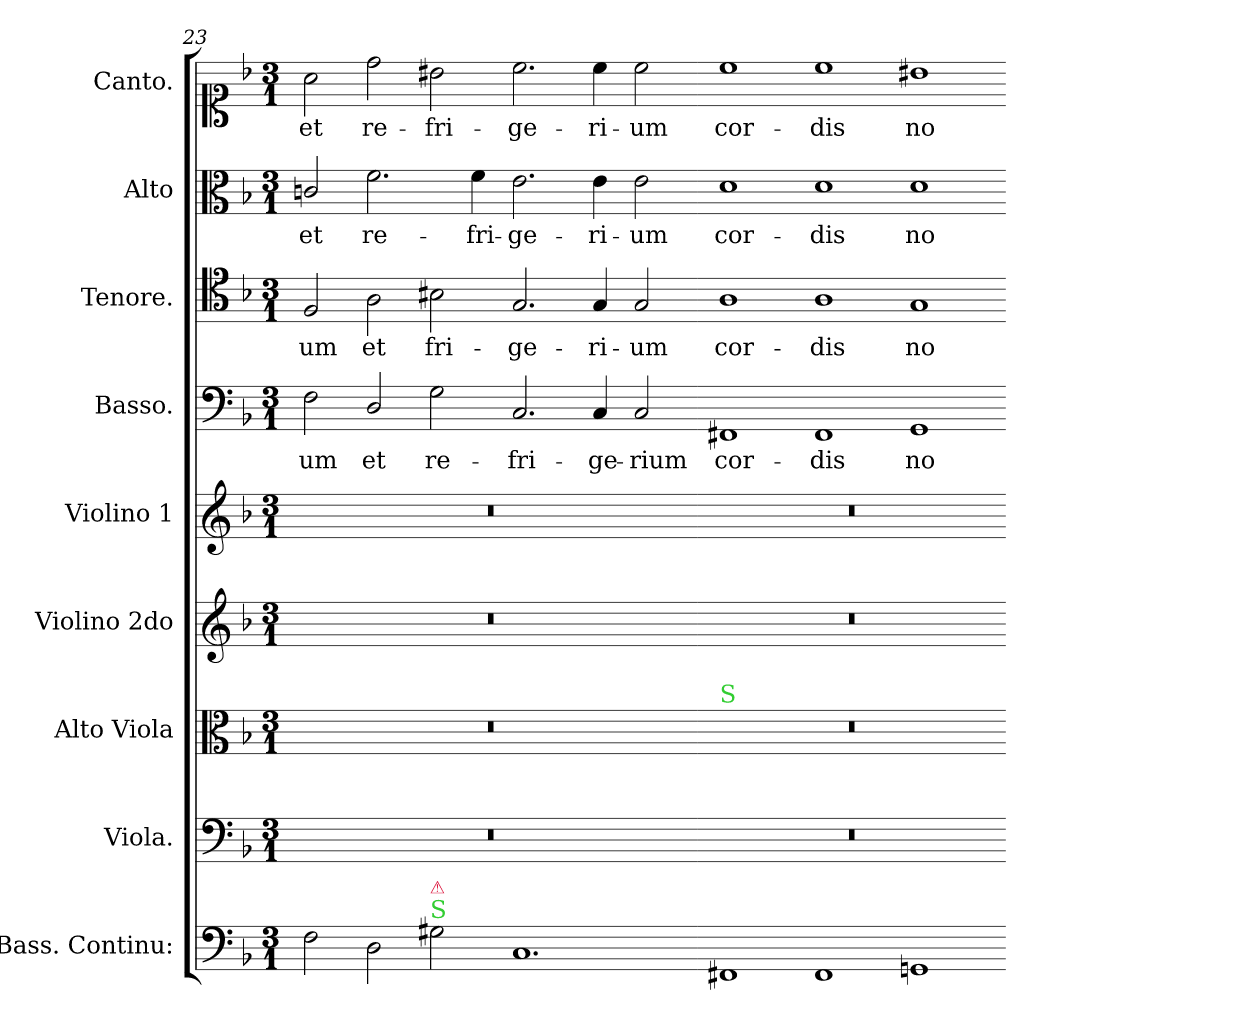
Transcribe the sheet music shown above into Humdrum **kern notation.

**kern	**kern	**kern	**kern	**kern	**kern	**text	**kern	**text	**kern	**text	**kern	**text
*part9	*part8	*part7	*part6	*part5	*part4	*part4	*part3	*part3	*part2	*part2	*part1	*part1
*staff9	*staff8	*staff7	*staff6	*staff5	*staff4	*staff4	*staff3	*staff3	*staff2	*staff2	*staff1	*staff1
*I"Bass. Continu:	*I"Viola.	*I"Alto Viola	*I"Violino 2do	*I"Violino 1	*I"Basso.	*	*I"Tenore.	*	*I"Alto	*	*I"Canto.	*
*	*I'vla	*I'a-vla	*I'vl2	*I'vl1	*I'B	*	*I'T	*	*I'A	*	*	*
*clefF4	*clefF4	*clefC3	*clefG2	*clefG2	*clefF4	*	*clefC4	*	*clefC3	*	*clefC1	*
*k[b-]	*k[b-]	*k[b-]	*k[b-]	*k[b-]	*k[b-]	*	*k[b-]	*	*k[b-]	*	*k[b-]	*
*M3/1	*M3/1	*M3/1	*M3/1	*M3/1	*M3/1	*	*M3/1	*	*M3/1	*	*M3/1	*
=23	=23	=23	=23	=23	=23	=23	=23	=23	=23	=23	=23	=23
2F\	1%3r	1%3r	1%3r	1%3r	2F\	-um	2F/	-um	2cn/	et	2a\	et
2D\	.	.	.	.	2D/	et	2A\	et	2.f\	re-	2dd\	re-
!LO:TX:a:color=limegreen:t=S	!	!	!	!	!	!	!	!	!	!	!	!
!LO:TX:a:color=crimson:t=⚠	!	!	!	!	!	!	!	!	!	!	!	!
2G#X\	.	.	.	.	2G\	re-	2B#X\	fri-	.	.	2b#X\	-fri-
.	.	.	.	.	.	.	.	.	4f\	-fri-	.	.
1.C	.	.	.	.	2.C/	-fri-	2.G/	-ge-	2.e\	-ge-	2.cc\	-ge-
.	.	.	.	.	4C/	-ge-	4G/	-ri-	4e\	-ri-	4cc\	-ri-
.	.	.	.	.	2C/	-rium	2G/	-um	2e\	-um	2cc\	-um
=24-	=24-	=24-	=24-	=24-	=24-	=24-	=24-	=24-	=24-	=24-	=24-	=24-
!	!	!LO:TX:a:color=limegreen:t=S	!	!	!	!	!	!	!	!	!	!
1FF#X	1%3r	1%3r	1%3r	1%3r	1FF#X	cor-	1A	cor-	1d	cor-	1cc	cor-
1FF#	.	.	.	.	1FF#	-dis	1A	-dis	1d	-dis	1cc	-dis
1GGn	.	.	.	.	1GG	no-	1G	no-	1d	no-	1b#X	no-
=-	=-	=-	=-	=-	=-	=-	=-	=-	=-	=-	=-	=-
*-	*-	*-	*-	*-	*-	*-	*-	*-	*-	*-	*-	*-
